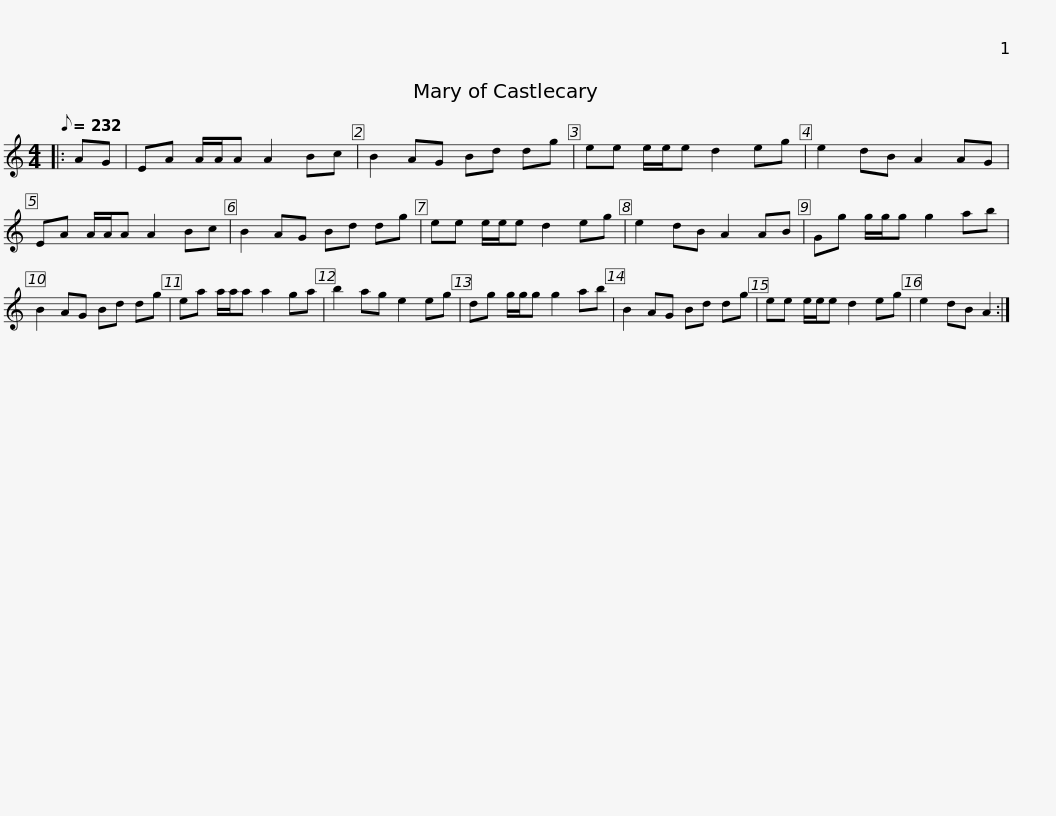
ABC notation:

X:1
L:1/8
Q:1/8=232
M:4/4
I:linebreak $
K:C
V:1 treble
V:1
|: AG | EA A/A/A A2 Bc | B2 AG Bd dg | ee e/e/e d2 eg | e2 dB A2 AG | %5
 EA A/A/A A2 Bc |$ B2 AG Bd dg | ee e/e/e d2 eg | e2 dB A2 AB | Gg g/g/g g2 ab | %10
 B2 AG Bd dg | ea a/a/a a2 ga |$ b2 ag e2 eg | dg g/g/g g2 ab | B2 AG Bd dg | %15
 ee e/e/e d2 eg | e2 dB A2 :| %17
